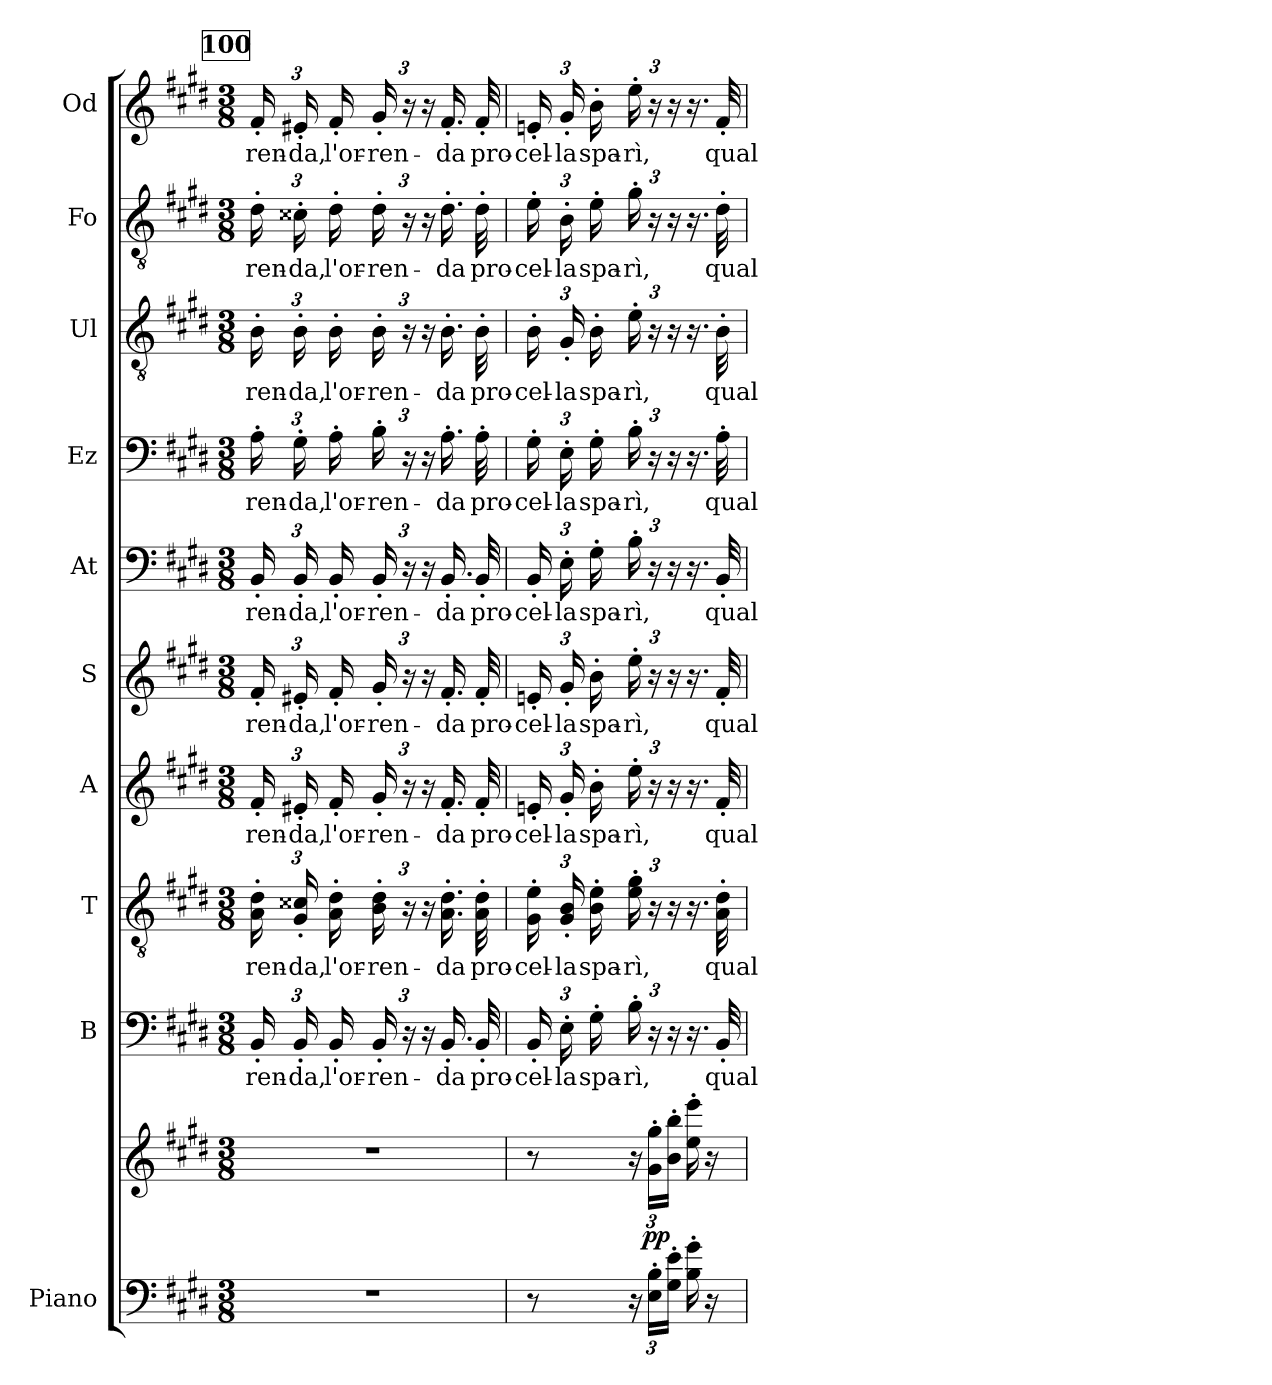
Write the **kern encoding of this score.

**kern	**kern	**dynam	**kern	**text	**kern	**text	**kern	**text	**kern	**text	**kern	**text	**kern	**text	**kern	**text	**kern	**text	**kern	**text
*part10	*part10	*part10	*part9	*part9	*part8	*part8	*part7	*part7	*part6	*part6	*part5	*part5	*part4	*part4	*part3	*part3	*part2	*part2	*part1	*part1
*staff11	*staff10	*staff10/11	*staff9	*staff9	*staff8	*staff8	*staff7	*staff7	*staff6	*staff6	*staff5	*staff5	*staff4	*staff4	*staff3	*staff3	*staff2	*staff2	*staff1	*staff1
*I"Piano	*	*	*I"B	*	*I"T	*	*I"A	*	*I"S	*	*I"At	*	*I"Ez	*	*I"Ul	*	*I"Fo	*	*I"Od	*
*I'Pno	*	*	*I'B	*	*I'T	*	*I'A	*	*I'S	*	*I'At	*	*I'Ez	*	*I'Ul	*	*I'Fo	*	*I'Od	*
!!LO:PB:g=z
*clefF4	*clefG2	*	*clefF4	*	*clefGv2	*	*clefG2	*	*clefG2	*	*clefF4	*	*clefF4	*	*clefGv2	*	*clefGv2	*	*clefG2	*
*k[f#c#g#d#]	*k[f#c#g#d#]	*	*k[f#c#g#d#]	*	*k[f#c#g#d#]	*	*k[f#c#g#d#]	*	*k[f#c#g#d#]	*	*k[f#c#g#d#]	*	*k[f#c#g#d#]	*	*k[f#c#g#d#]	*	*k[f#c#g#d#]	*	*k[f#c#g#d#]	*
*M3/8	*M3/8	*	*M3/8	*	*M3/8	*	*M3/8	*	*M3/8	*	*M3/8	*	*M3/8	*	*M3/8	*	*M3/8	*	*M3/8	*
*	*	*	*Xbrackettup	*	*	*	*	*	*	*	*	*	*	*	*	*	*	*	*	*
!!LO:REH:place=s1:a:B:fs=14:t=100
=251	=251	=251	=251	=251	=251	=251	=251	=251	=251	=251	=251	=251	=251	=251	=251	=251	=251	=251	=251	=251
!	!	!	!	!LO:LY:b	!	!	!	!	!	!	!	!	!	!	!	!	!	!	!	!
*	*	*	*	*	*Xbrackettup	*	*	*	*	*	*	*	*	*	*	*	*	*	*	*
!	!	!	!	!	!	!LO:LY:b	!	!	!	!	!	!	!	!	!	!	!	!	!	!
*	*	*	*	*	*	*	*Xbrackettup	*	*	*	*	*	*	*	*	*	*	*	*	*
!	!	!	!	!	!	!	!	!LO:LY:b	!	!	!	!	!	!	!	!	!	!	!	!
*	*	*	*	*	*	*	*	*	*Xbrackettup	*	*	*	*	*	*	*	*	*	*	*
!	!	!	!	!	!	!	!	!	!	!LO:LY:b	!	!	!	!	!	!	!	!	!	!
*	*	*	*	*	*	*	*	*	*	*	*Xbrackettup	*	*	*	*	*	*	*	*	*
!	!	!	!	!	!	!	!	!	!	!	!	!LO:LY:b	!	!	!	!	!	!	!	!
*	*	*	*	*	*	*	*	*	*	*	*	*	*Xbrackettup	*	*	*	*	*	*	*
!	!	!	!	!	!	!	!	!	!	!	!	!	!	!LO:LY:b	!	!	!	!	!	!
*	*	*	*	*	*	*	*	*	*	*	*	*	*	*	*Xbrackettup	*	*	*	*	*
!	!	!	!	!	!	!	!	!	!	!	!	!	!	!	!	!LO:LY:b	!	!	!	!
*	*	*	*	*	*	*	*	*	*	*	*	*	*	*	*	*	*Xbrackettup	*	*	*
!	!	!	!	!	!	!	!	!	!	!	!	!	!	!	!	!	!	!LO:LY:b	!	!
*	*	*	*	*	*	*	*	*	*	*	*	*	*	*	*	*	*	*	*Xbrackettup	*
!	!	!	!	!	!	!	!	!	!	!	!	!	!	!	!	!	!	!	!	!LO:LY:b
4.r	4.r	.	24BB'/	-ren-	24A!\' 24d#\'	-ren-	24f#'/	-ren-	24f#'/	-ren-	24BB'/	-ren-	24A'\	-ren-	24B'\	-ren-	24d#'\	-ren-	24f#'/	-ren-
!	!	!	!	!LO:LY:b	!	!LO:LY:b	!	!LO:LY:b	!	!LO:LY:b	!	!LO:LY:b	!	!LO:LY:b	!	!LO:LY:b	!	!LO:LY:b	!	!LO:LY:b
.	.	.	24BB'/	-da,	24G#!/' 24c##X/'	-da,	24e#X'/	-da,	24e#X'/	-da,	24BB'/	-da,	24G#'\	-da,	24B'\	-da,	24c##X'\	-da,	24e#X'/	-da,
!	!	!	!	!LO:LY:b	!	!LO:LY:b	!	!LO:LY:b	!	!LO:LY:b	!	!LO:LY:b	!	!LO:LY:b	!	!LO:LY:b	!	!LO:LY:b	!	!LO:LY:b
.	.	.	24BB'/	l'or-	24A!\' 24d#\'	l'or-	24f#'/	l'or-	24f#'/	l'or-	24BB'/	l'or-	24A'\	l'or-	24B'\	l'or-	24d#'\	l'or-	24f#'/	l'or-
!	!	!	!	!LO:LY:b	!	!LO:LY:b	!	!LO:LY:b	!	!LO:LY:b	!	!LO:LY:b	!	!LO:LY:b	!	!LO:LY:b	!	!LO:LY:b	!	!LO:LY:b
.	.	.	24BB'/	-ren-	24B!\' 24d#\'	-ren-	24g#'/	-ren-	24g#'/	-ren-	24BB'/	-ren-	24B'\	-ren-	24B'\	-ren-	24d#'\	-ren-	24g#'/	-ren-
.	.	.	24r	.	24r	.	24r	.	24r	.	24r	.	24r	.	24r	.	24r	.	24r	.
.	.	.	24r	.	24r	.	24r	.	24r	.	24r	.	24r	.	24r	.	24r	.	24r	.
!	!	!	!	!LO:LY:b	!	!LO:LY:b	!	!LO:LY:b	!	!LO:LY:b	!	!LO:LY:b	!	!LO:LY:b	!	!LO:LY:b	!	!LO:LY:b	!	!LO:LY:b
.	.	.	16.BB'/	-da	16.A!\' 16.d#\'	-da	16.f#'/	-da	16.f#'/	-da	16.BB'/	-da	16.A'\	-da	16.B'\	-da	16.d#'\	-da	16.f#'/	-da
!	!	!	!	!LO:LY:b	!	!LO:LY:b	!	!LO:LY:b	!	!LO:LY:b	!	!LO:LY:b	!	!LO:LY:b	!	!LO:LY:b	!	!LO:LY:b	!	!LO:LY:b
.	.	.	32BB'/	pro-	32A!\' 32d#\'	pro-	32f#'/	pro-	32f#'/	pro-	32BB'/	pro-	32A'\	pro-	32B'\	pro-	32d#'\	pro-	32f#'/	pro-
=252	=252	=252	=252	=252	=252	=252	=252	=252	=252	=252	=252	=252	=252	=252	=252	=252	=252	=252	=252	=252
!	!	!	!	!LO:LY:b	!	!LO:LY:b	!	!LO:LY:b	!	!LO:LY:b	!	!LO:LY:b	!	!LO:LY:b	!	!LO:LY:b	!	!LO:LY:b	!	!LO:LY:b
8r	8r	.	24BB'/	-cel-	24G#!\' 24e\'	-cel-	24en'/	-cel-	24en'/	-cel-	24BB'/	-cel-	24G#'\	-cel-	24B'\	-cel-	24e'\	-cel-	24en'/	-cel-
!	!	!	!	!LO:LY:b	!	!LO:LY:b	!	!LO:LY:b	!	!LO:LY:b	!	!LO:LY:b	!	!LO:LY:b	!	!LO:LY:b	!	!LO:LY:b	!	!LO:LY:b
.	.	.	24E'\	-la	24G#!/' 24B/'	-la	24g#'/	-la	24g#'/	-la	24E'\	-la	24E'\	-la	24G#'/	-la	24B'\	-la	24g#'/	-la
!	!	!	!	!LO:LY:b	!	!LO:LY:b	!	!LO:LY:b	!	!LO:LY:b	!	!LO:LY:b	!	!LO:LY:b	!	!LO:LY:b	!	!LO:LY:b	!	!LO:LY:b
.	.	.	24G#'\	spa-	24B!\' 24e\'	spa-	24b'\	spa-	24b'\	spa-	24G#'\	spa-	24G#'\	spa-	24B'\	spa-	24e'\	spa-	24b'\	spa-
*Xbrackettup	*Xbrackettup	*	*	*	*	*	*	*	*	*	*	*	*	*	*	*	*	*	*	*
!	!	!	!	!LO:LY:b	!	!LO:LY:b	!	!LO:LY:b	!	!LO:LY:b	!	!LO:LY:b	!	!LO:LY:b	!	!LO:LY:b	!	!LO:LY:b	!	!LO:LY:b
24r	24r	.	24B'\	-rì,	24e!\' 24g#\'	-rì,	24ee'\	-rì,	24ee'\	-rì,	24B'\	-rì,	24B'\	-rì,	24e'\	-rì,	24g#'\	-rì,	24ee'\	-rì,
!	!	!LO:DY:b	!	!	!	!	!	!	!	!	!	!	!	!	!	!	!	!	!	!
24E\' 24B\'LL	24g#\' 24gg#\'LL	pp	24r	.	24r	.	24r	.	24r	.	24r	.	24r	.	24r	.	24r	.	24r	.
24G#\' 24e\'JJ	24b\' 24bb\'JJ	.	24r	.	24r	.	24r	.	24r	.	24r	.	24r	.	24r	.	24r	.	24r	.
16B\' 16g#\'	16ee\' 16eee\'	.	16.r	.	16.r	.	16.r	.	16.r	.	16.r	.	16.r	.	16.r	.	16.r	.	16.r	.
16r	16r	.	.	.	.	.	.	.	.	.	.	.	.	.	.	.	.	.	.	.
!	!	!	!	!LO:LY:b	!	!LO:LY:b	!	!LO:LY:b	!	!LO:LY:b	!	!LO:LY:b	!	!LO:LY:b	!	!LO:LY:b	!	!LO:LY:b	!	!LO:LY:b
.	.	.	32BB'/	qual	32A!\' 32d#\'	qual	32f#'/	qual	32f#'/	qual	32BB'/	qual	32A'\	qual	32B'\	qual	32d#'\	qual	32f#'/	qual
=	=	=	=	=	=	=	=	=	=	=	=	=	=	=	=	=	=	=	=	=
*-	*-	*-	*-	*-	*-	*-	*-	*-	*-	*-	*-	*-	*-	*-	*-	*-	*-	*-	*-	*-
